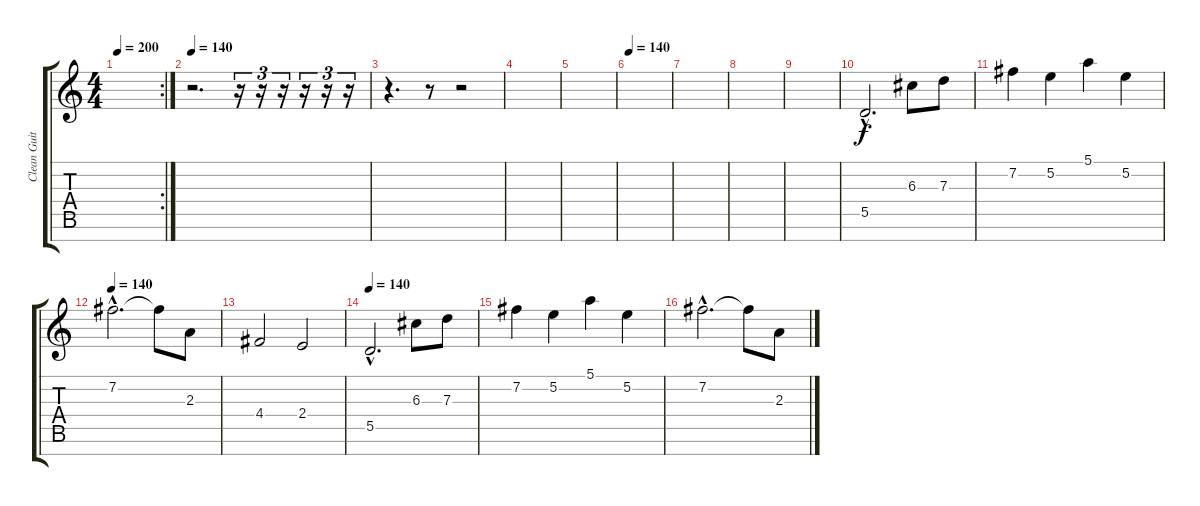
\track ("Clean Guitar/Harmonies" "Clean Guit") {instrument electricguitarclean}
\staff {score tabs}
\tuning (E4 B3 G3 D3 A2 E2 B1) {hide}
\rc 2
\ts (4 4)
\tempo 200
\clef g2
\ks c
|
\tempo 140
r.2{d instrument distortionguitar} r.16{tu (3 2)} r.16{tu (3 2)} r.16{tu (3 2)} r.16{tu (3 2)} r.16{tu (3 2)} r.16{tu (3 2)} |
r.4{d} r.8 r.2 |
|
|
\tempo 140
|
|
|
|
5.5{hac}.2{d instrument distortionguitar} 6.3.8 7.3.8 |
7.2.4 5.2.4 5.1.4 5.2.4 |
\tempo 140
7.2{hac}.2{d} 7.2{t}.8 2.3.8 |
4.4.2 2.4.2 |
\tempo 140
5.5{hac}.2{d instrument distortionguitar} 6.3.8 7.3.8 |
7.2.4 5.2.4 5.1.4 5.2.4 |
7.2{hac}.2{d} 7.2{t}.8 2.3.8
